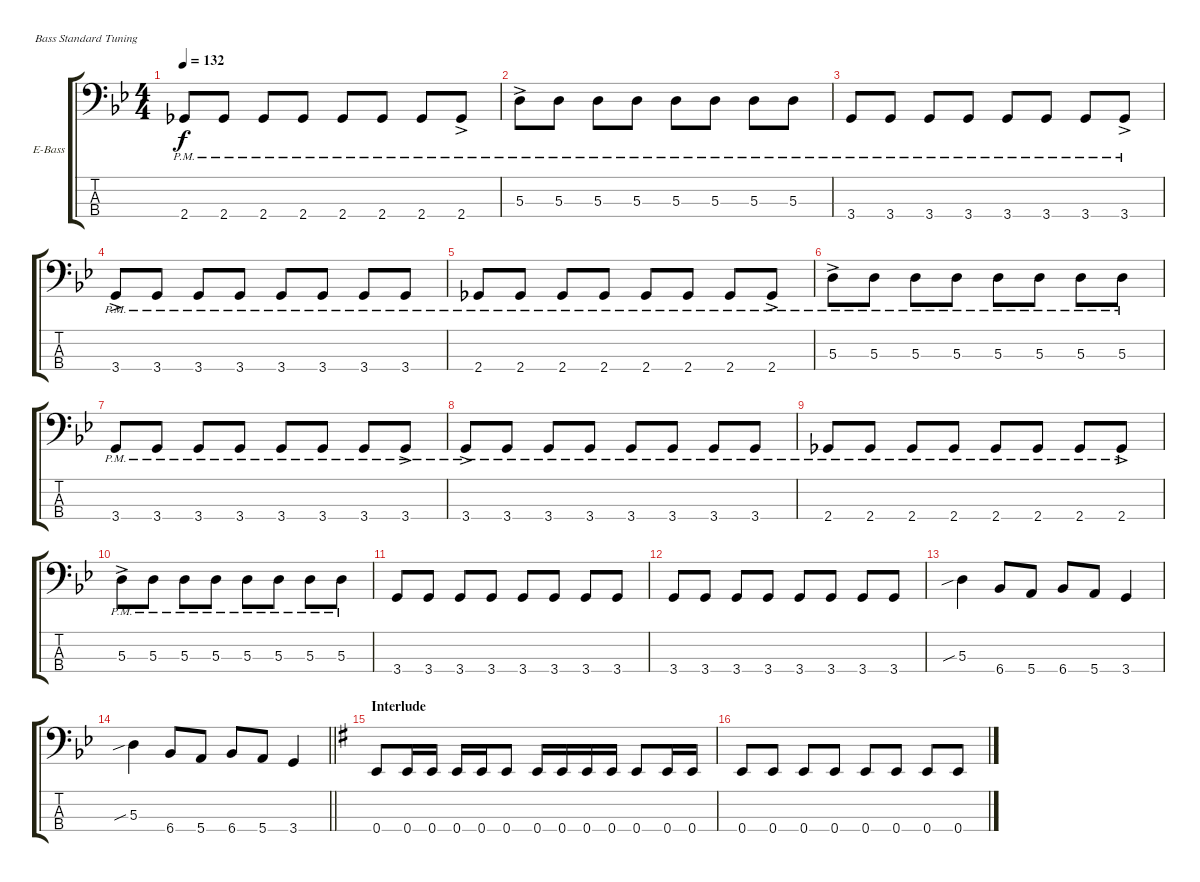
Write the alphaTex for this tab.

\bracketExtendMode groupsimilarinstruments
\firstSystemTrackNameOrientation horizontal
\otherSystemsTrackNameOrientation horizontal
\track ("Bass" "E-Bass") {instrument electricbassfinger}
\staff {score tabs}
\tuning (G2 D2 A1 E1)
\ts (4 4)
\tempo 132
\clef f4
\ks bb
2.4{pm}.8{dy f} 2.4{pm}.8 2.4{pm}.8 2.4{pm}.8 2.4{pm}.8 2.4{pm}.8 2.4{pm}.8 2.4{ac pm}.8 |
5.3{ac pm}.8 5.3{pm}.8 5.3{pm}.8 5.3{pm}.8 5.3{pm}.8 5.3{pm}.8 5.3{pm}.8 5.3{pm}.8 |
3.4{pm}.8 3.4{pm}.8 3.4{pm}.8 3.4{pm}.8 3.4{pm}.8 3.4{pm}.8 3.4{pm}.8 3.4{ac pm}.8 |
3.4{ac pm}.8 3.4{pm}.8 3.4{pm}.8 3.4{pm}.8 3.4{pm}.8 3.4{pm}.8 3.4{pm}.8 3.4{pm}.8 |
2.4{pm}.8 2.4{pm}.8 2.4{pm}.8 2.4{pm}.8 2.4{pm}.8 2.4{pm}.8 2.4{pm}.8 2.4{ac pm}.8 |
5.3{ac pm}.8 5.3{pm}.8 5.3{pm}.8 5.3{pm}.8 5.3{pm}.8 5.3{pm}.8 5.3{pm}.8 5.3{pm}.8 |
3.4{pm}.8 3.4{pm}.8 3.4{pm}.8 3.4{pm}.8 3.4{pm}.8 3.4{pm}.8 3.4{pm}.8 3.4{ac pm}.8 |
3.4{ac pm}.8 3.4{pm}.8 3.4{pm}.8 3.4{pm}.8 3.4{pm}.8 3.4{pm}.8 3.4{pm}.8 3.4{pm}.8 |
2.4{pm}.8 2.4{pm}.8 2.4{pm}.8 2.4{pm}.8 2.4{pm}.8 2.4{pm}.8 2.4{pm}.8 2.4{ac pm}.8 |
5.3{ac pm}.8 5.3{pm}.8 5.3{pm}.8 5.3{pm}.8 5.3{pm}.8 5.3{pm}.8 5.3{pm}.8 5.3{pm}.8 |
3.4.8 3.4.8 3.4.8 3.4.8 3.4.8 3.4.8 3.4.8 3.4.8 |
3.4.8 3.4.8 3.4.8 3.4.8 3.4.8 3.4.8 3.4.8 3.4.8 |
5.3{sib}.4 6.4.8 5.4.8 6.4.8 5.4.8 3.4.4 |
\barLineRight lightlight
5.3{sib}.4 6.4.8 5.4.8 6.4.8 5.4.8 3.4.4 |
\section ("" "Interlude")
\ks g
0.4.8 0.4.16 0.4.16 0.4.16 0.4.16 0.4.8 0.4.16 0.4.16 0.4.16 0.4.16 0.4.8 0.4.16 0.4.16 |
0.4.8 0.4.8 0.4.8 0.4.8 0.4.8 0.4.8 0.4.8 0.4.8
